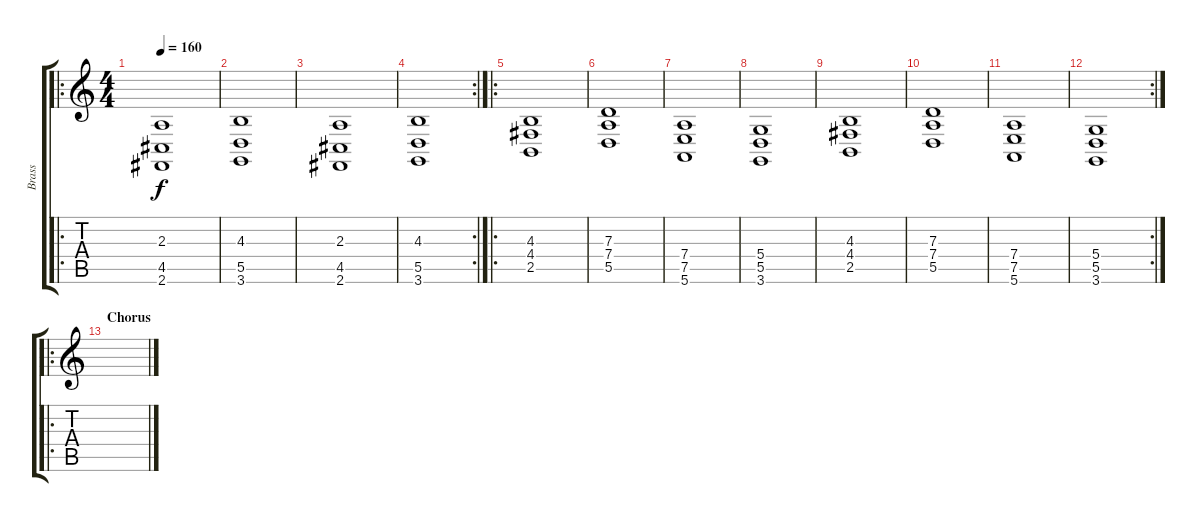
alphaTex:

\track ("Brass" "Brass") {instrument brasssection}
\staff {score tabs}
\tuning (E4 B3 G3 D3 A2 E2) {hide}
\ro
\ts (4 4)
\tempo 160
\clef g2
\ks c
(2.3 4.5 2.6).1{dy f} |
(4.3 5.5 3.6).1 |
(2.3 4.5 2.6).1 |
\rc 2
(4.3 5.5 3.6).1 |
\ro
(4.3 4.4 2.5).1 |
(7.3 7.4 5.5).1 |
(7.4 7.5 5.6).1 |
(5.4 5.5 3.6).1 |
(4.3 4.4 2.5).1 |
(7.3 7.4 5.5).1 |
(7.4 7.5 5.6).1 |
\rc 2
(5.4 5.5 3.6).1 |
\ro
\section ("" "Chorus")
